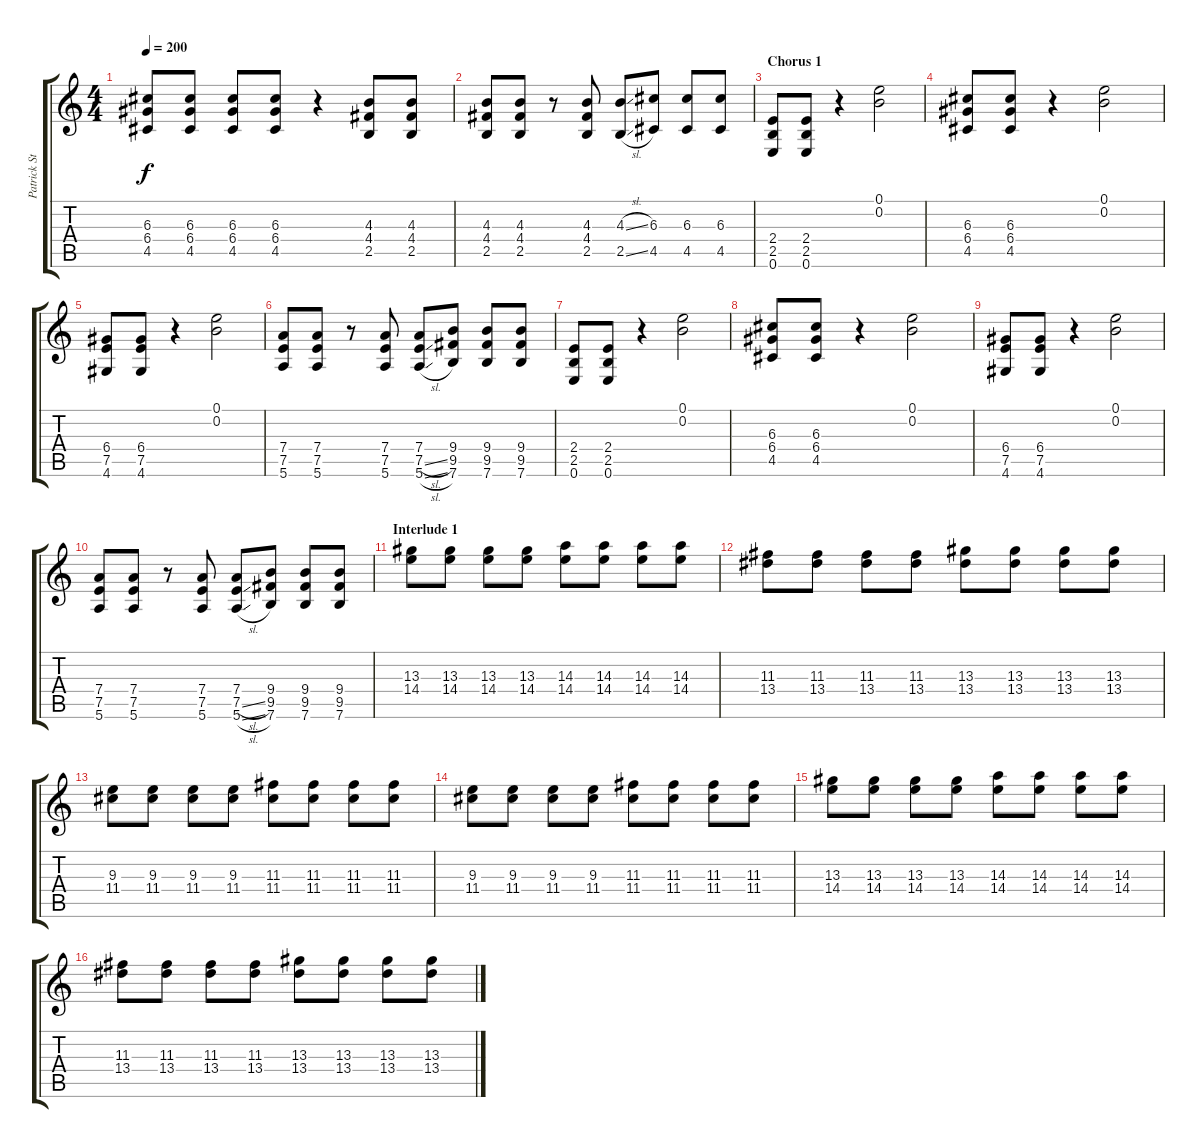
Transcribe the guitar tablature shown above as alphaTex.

\track ("Patrick Stumph (Rythmn Guitar)" "Patrick St") {instrument overdrivenguitar}
\staff {score tabs}
\tuning (E4 B3 G3 D3 A2 E2) {hide}
\ts (4 4)
\tempo 200
\clef g2
\ks c
(6.3 6.4 4.5).8{dy f} (6.3 6.4 4.5).8 (6.3 6.4 4.5).8 (6.3 6.4 4.5).8 r.4 (4.3 4.4 2.5).8 (4.3 4.4 2.5).8 |
(4.3 4.4 2.5).8 (4.3 4.4 2.5).8 r.8 (4.3 4.4 2.5).8 (4.3{sl} 2.5{sl}).8 (6.3 4.5).8 (6.3 4.5).8 (6.3 4.5).8 |
\section ("" "Chorus 1")
(2.4 2.5 0.6).8 (2.4 2.5 0.6).8 r.4 (0.1 0.2).2 |
(6.3 6.4 4.5).8 (6.3 6.4 4.5).8 r.4 (0.1 0.2).2 |
(6.4 7.5 4.6).8 (6.4 7.5 4.6).8 r.4 (0.1 0.2).2 |
(7.4 7.5 5.6).8 (7.4 7.5 5.6).8 r.8 (7.4 7.5 5.6).8 (7.4 7.5{sl} 5.6{sl}).8 (9.4 9.5 7.6).8 (9.4 9.5 7.6).8 (9.4 9.5 7.6).8 |
(2.4 2.5 0.6).8 (2.4 2.5 0.6).8 r.4 (0.1 0.2).2 |
(6.3 6.4 4.5).8 (6.3 6.4 4.5).8 r.4 (0.1 0.2).2 |
(6.4 7.5 4.6).8 (6.4 7.5 4.6).8 r.4 (0.1 0.2).2 |
(7.4 7.5 5.6).8 (7.4 7.5 5.6).8 r.8 (7.4 7.5 5.6).8 (7.4 7.5{sl} 5.6{sl}).8 (9.4 9.5 7.6).8 (9.4 9.5 7.6).8 (9.4 9.5 7.6).8 |
\section ("" "Interlude 1")
(13.3 14.4).8 (13.3 14.4).8 (13.3 14.4).8 (13.3 14.4).8 (14.3 14.4).8 (14.3 14.4).8 (14.3 14.4).8 (14.3 14.4).8 |
(11.3 13.4).8 (11.3 13.4).8 (11.3 13.4).8 (11.3 13.4).8 (13.3 13.4).8 (13.3 13.4).8 (13.3 13.4).8 (13.3 13.4).8 |
(9.3 11.4).8 (9.3 11.4).8 (9.3 11.4).8 (9.3 11.4).8 (11.3 11.4).8 (11.3 11.4).8 (11.3 11.4).8 (11.3 11.4).8 |
(9.3 11.4).8 (9.3 11.4).8 (9.3 11.4).8 (9.3 11.4).8 (11.3 11.4).8 (11.3 11.4).8 (11.3 11.4).8 (11.3 11.4).8 |
(13.3 14.4).8 (13.3 14.4).8 (13.3 14.4).8 (13.3 14.4).8 (14.3 14.4).8 (14.3 14.4).8 (14.3 14.4).8 (14.3 14.4).8 |
(11.3 13.4).8 (11.3 13.4).8 (11.3 13.4).8 (11.3 13.4).8 (13.3 13.4).8 (13.3 13.4).8 (13.3 13.4).8 (13.3 13.4).8
